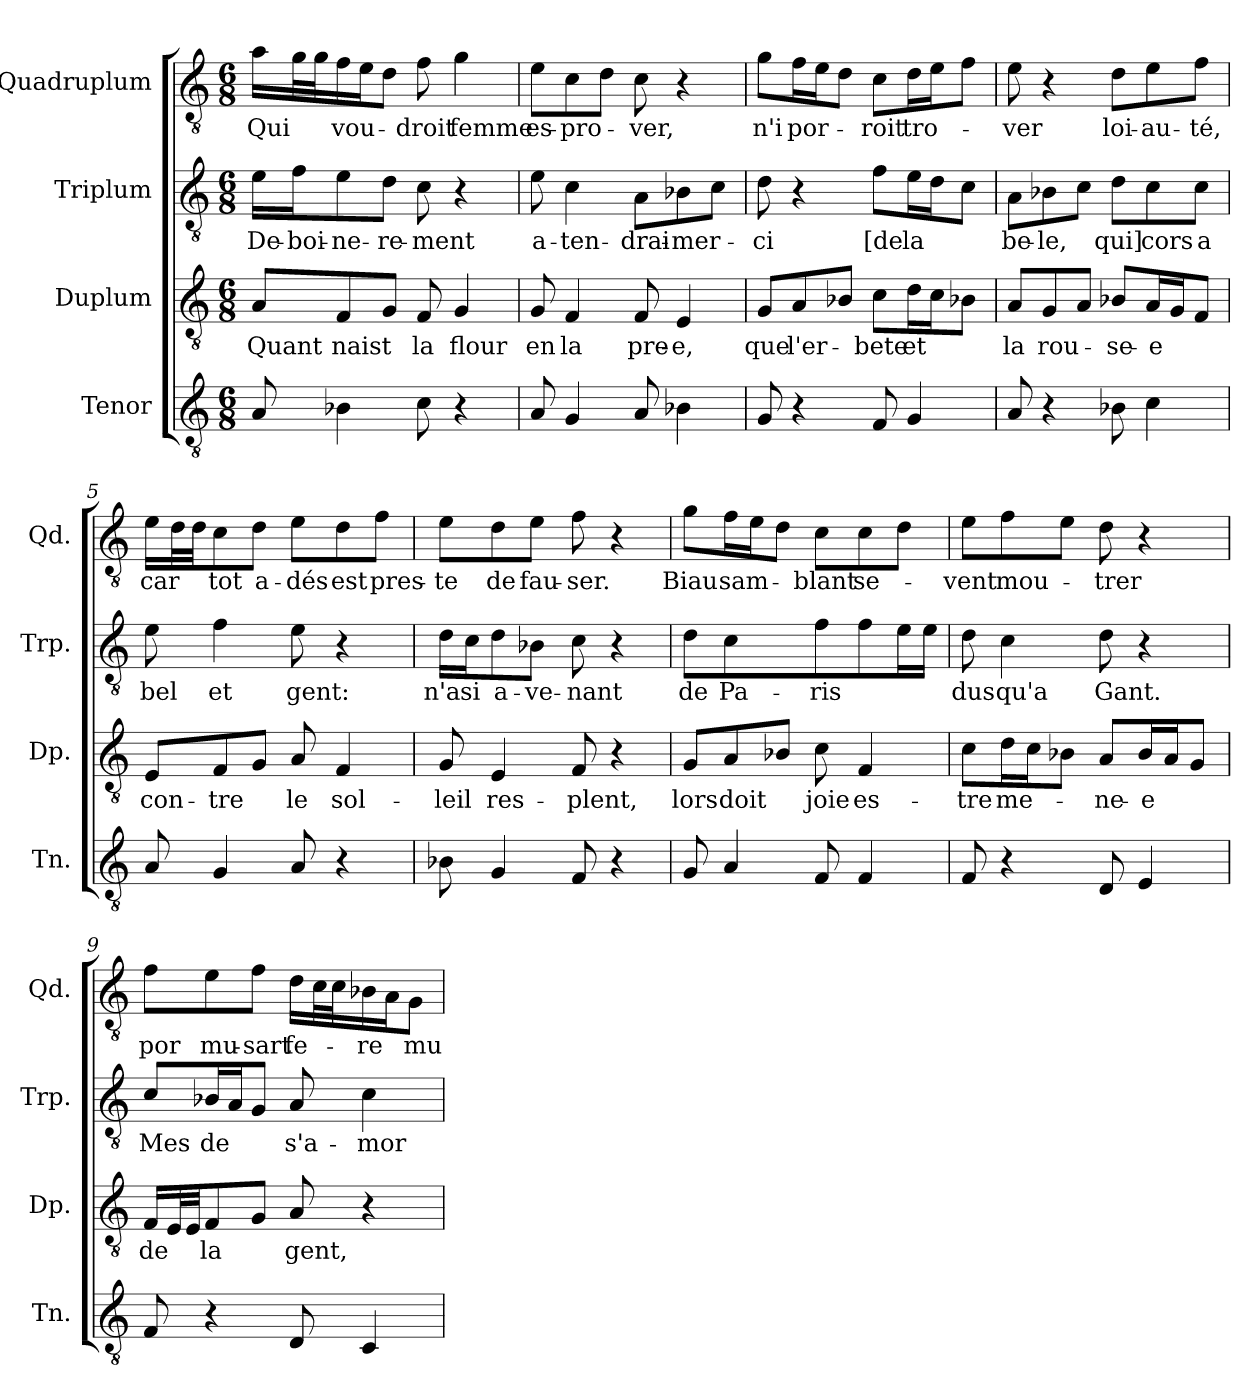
**kern	**kern	**text	**kern	**text	**kern	**text
*part4	*part3	*part3	*part2	*part2	*part1	*part1
*staff4	*staff3	*staff3	*staff2	*staff2	*staff1	*staff1
*I"Tenor	*I"Duplum	*	*I"Triplum	*	*I"Quadruplum	*
*I'Tn.	*I'Dp.	*	*I'Trp.	*	*I'Qd.	*
*clefGv2	*clefGv2	*	*clefGv2	*	*clefGv2	*
*k[]	*k[]	*	*k[]	*	*k[]	*
*M6/8	*M6/8	*	*M6/8	*	*M6/8	*
=1	=1	=1	=1	=1	=1	=1
!	!	!LO:LY:b	!	!LO:LY:b	!	!LO:LY:b
8A/	8A/L	Quant	16e\LL	De-	16a\LL	Qui
!	!	!	!	!LO:LY:b	!	!
*	*	*	*	*	*tremolo	*
.	.	.	16f\J	-boi-	32g\	.
.	.	.	.	.	32g\	.
*	*	*	*	*	*Xtremolo	*
!	!	!LO:LY:b	!	!LO:LY:b	!	!LO:LY:b
4B-X\	8F/	naist	8e\	-ne-	16f\	vou-
.	.	.	.	.	16e\J	.
!	!	!	!	!LO:LY:b	!	!
.	8G/J	.	8d\J	-re-	8d\J	.
!	!	!LO:LY:b	!	!LO:LY:b	!	!LO:LY:b
8c\	8F/	la	8c\	-ment	8f\	-droit
!	!	!LO:LY:b	!	!	!	!LO:LY:b
4r	4G/	flour	4r	.	4g\	femme
=2	=2	=2	=2	=2	=2	=2
!	!	!LO:LY:b	!	!LO:LY:b	!	!LO:LY:b
8A/	8G/	en	8e\	a-	8e\L	es-
!	!	!LO:LY:b	!	!LO:LY:b	!	!LO:LY:b
4G/	4F/	la	4c\	-ten-	8c\	-pro-
.	.	.	.	.	8d\J	.
!	!	!LO:LY:b	!	!LO:LY:b	!	!LO:LY:b
8A/	8F/	pre-	8A\L	-drai-	8c\	-ver,
!	!	!LO:LY:b	!	!LO:LY:b	!	!
4B-X\	4E/	-e,	8B-i\	-mer-	4r	.
.	.	.	8c\J	.	.	.
=3	=3	=3	=3	=3	=3	=3
!	!	!LO:LY:b	!	!LO:LY:b	!	!LO:LY:b
8G/	8G/L	que	8d\	-ci	8g\L	n'i
!	!	!LO:LY:b	!	!	!	!LO:LY:b
4r	8A/	l'er-	4r	.	16f\L	por-
.	.	.	.	.	16e\J	.
.	8B-i/J	.	.	.	8d\J	.
!	!	!LO:LY:b	!	!LO:LY:b	!	!LO:LY:b
8F/	8c\L	-bete	8f\L	[de	8c\L	-roit
!	!	!LO:LY:b	!	!LO:LY:b	!	!LO:LY:b
4G/	16d\L	et	16e\L	la	16d\L	tro-
.	16c\J	.	16d\J	.	16e\J	.
.	8B-X\J	.	8c\J	.	8f\J	.
=4	=4	=4	=4	=4	=4	=4
!	!	!LO:LY:b	!	!LO:LY:b	!	!LO:LY:b
8A/	8A/L	la	8A\L	be-	8e\	-ver
!	!	!LO:LY:b	!	!LO:LY:b	!	!
4r	8G/	rou-	8B-i\	-le,	4r	.
.	8A/J	.	8c\J	.	.	.
!	!	!LO:LY:b	!	!LO:LY:b	!	!LO:LY:b
8B-X\	8B-X/L	-se-	8d\L	qui]	8d\L	loi-
!	!	!LO:LY:b	!	!LO:LY:b	!	!LO:LY:b
4c\	16A/L	-e	8c\	cors	8e\	-au-
.	16G/J	.	.	.	.	.
!	!	!	!	!LO:LY:b	!	!LO:LY:b
.	8F/J	.	8c\J	a	8f\J	-té,
!!LO:LB:g=z
=5	=5	=5	=5	=5	=5	=5
!	!	!LO:LY:b	!	!LO:LY:b	!	!LO:LY:b
8A/	8E/L	con-	8e\	bel	16e\LL	car
*	*	*	*	*	*tremolo	*
.	.	.	.	.	32d\	.
.	.	.	.	.	32d\JJJ	.
*	*	*	*	*	*Xtremolo	*
!	!	!LO:LY:b	!	!LO:LY:b	!	!LO:LY:b
4G/	8F/	-tre	4f\	et	8c\	tot
!	!	!	!	!	!	!LO:LY:b
.	8G/J	.	.	.	8d\J	a-
!	!	!LO:LY:b	!	!LO:LY:b	!	!LO:LY:b
8A/	8A/	le	8e\	gent:	8e\L	-dés
!	!	!LO:LY:b	!	!	!	!LO:LY:b
4r	4F/	sol-	4r	.	8d\	est
!	!	!	!	!	!	!LO:LY:b
.	.	.	.	.	8f\J	pres-
=6	=6	=6	=6	=6	=6	=6
!	!	!LO:LY:b	!	!LO:LY:b	!	!LO:LY:b
8B-X\	8G/	-leil	16d\LL	n'a	8e\L	-te
!	!	!	!	!LO:LY:b	!	!
.	.	.	16c\J	si	.	.
!	!	!LO:LY:b	!	!LO:LY:b	!	!LO:LY:b
4G/	4E/	res-	8d\	a-	8d\	de
!	!	!	!	!LO:LY:b	!	!LO:LY:b
.	.	.	8B-i\J	-ve-	8e\J	fau-
!	!	!LO:LY:b	!	!LO:LY:b	!	!LO:LY:b
8F/	8F/	-plent,	8c\	-nant	8f\	-ser.
4r	4r	.	4r	.	4r	.
=7	=7	=7	=7	=7	=7	=7
!	!	!LO:LY:b	!	!LO:LY:b	!	!LO:LY:b
8G/	8G/L	lors	8d\	de	8g\L	Biau
!	!	!LO:LY:b	!	!LO:LY:b	!	!LO:LY:b
4A/	8A/	doit	4c\	Pa-	16f\L	sam-
.	.	.	.	.	16e\J	.
.	8B-X/J	.	.	.	8d\J	.
!	!	!LO:LY:b	!	!LO:LY:b	!	!LO:LY:b
8F/	8c\	joie	8f\L	-ris	8c\L	-blant
!	!	!LO:LY:b	!	!	!	!LO:LY:b
4F/	4F/	es-	8f\	.	8c\	se-
*	*	*	*tremolo	*	*	*
.	.	.	16e\	.	8d\J	.
.	.	.	16e\JJ	.	.	.
*	*	*	*Xtremolo	*	*	*
=8	=8	=8	=8	=8	=8	=8
!	!	!LO:LY:b	!	!LO:LY:b	!	!LO:LY:b
8F/	8c\L	-tre	8d\	dus	8e\L	-vent
!	!	!LO:LY:b	!	!LO:LY:b	!	!LO:LY:b
4r	16d\L	me-	4c\	qu'a	8f\	mou-
.	16c\J	.	.	.	.	.
.	8B-i\J	.	.	.	8e\J	.
!	!	!LO:LY:b	!	!LO:LY:b	!	!LO:LY:b
8D/	8A/L	-ne-	8d\	Gant.	8d\	-trer
!	!	!LO:LY:b	!	!	!	!
4E/	16B-i/L	-e	4r	.	4r	.
.	16A/J	.	.	.	.	.
.	8G/J	.	.	.	.	.
!!LO:PB:g=z
=9	=9	=9	=9	=9	=9	=9
!	!	!LO:LY:b	!	!LO:LY:b	!	!LO:LY:b
8F/	16F/LL	de	8c/L	Mes	8f\L	por
*	*tremolo	*	*	*	*	*
.	32E/	.	.	.	.	.
.	32E/JJJ	.	.	.	.	.
*	*Xtremolo	*	*	*	*	*
!	!	!LO:LY:b	!	!LO:LY:b	!	!LO:LY:b
4r	8F/	la	16B-i/L	de	8e\	mu-
.	.	.	16A/J	.	.	.
!	!	!	!	!	!	!LO:LY:b
.	8G/J	.	8G/J	.	8f\J	-sart
!	!	!LO:LY:b	!	!LO:LY:b	!	!LO:LY:b
8D/	8A/	gent,	8A/	s'a-	16d\LL	fe-
*	*	*	*	*	*tremolo	*
.	.	.	.	.	32c\	.
.	.	.	.	.	32c\	.
*	*	*	*	*	*Xtremolo	*
!	!	!	!	!LO:LY:b	!	!LO:LY:b
4C/	4r	.	4c\	-mor	16B-i\	-re
.	.	.	.	.	16A\J	.
!	!	!	!	!	!	!LO:LY:b
.	.	.	.	.	8G\J	mu-
=	=	=	=	=	=	=
*-	*-	*-	*-	*-	*-	*-
